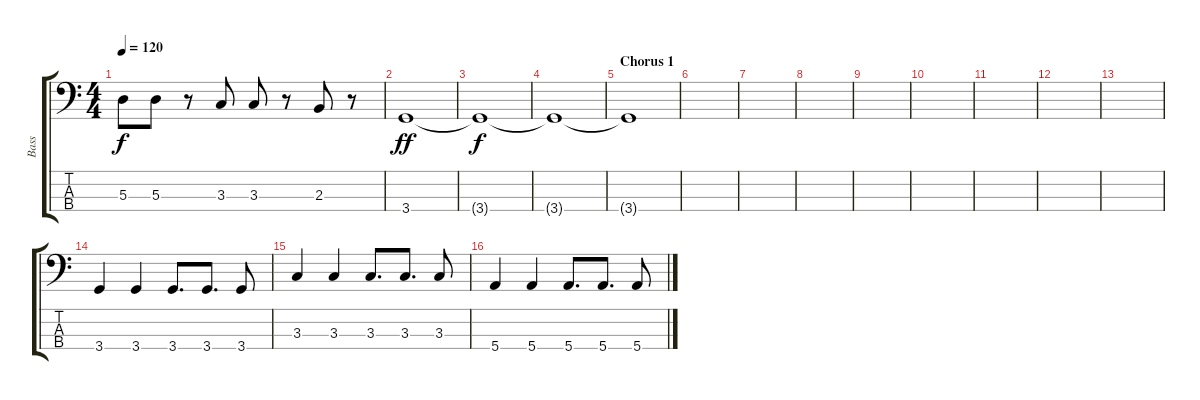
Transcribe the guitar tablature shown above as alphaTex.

\track ("Bass" "Bass") {instrument fretlessbass}
\staff {score tabs}
\tuning (G2 D2 A1 E1) {hide}
\ts (4 4)
\tempo 120
\clef f4
\ks c
5.3.8{dy f} 5.3.8 r.8 3.3.8 3.3.8 r.8 2.3.8 r.8 |
3.4.1{dy ff} |
3.4{t}.1{dy f} |
3.4{t}.1 |
\section ("" "Chorus 1")
3.4{t}.1 |
|
|
|
|
|
|
|
|
3.4.4 3.4.4 3.4.8{d} 3.4.8{d} 3.4.8 |
3.3.4 3.3.4 3.3.8{d} 3.3.8{d} 3.3.8 |
5.4.4 5.4.4 5.4.8{d} 5.4.8{d} 5.4.8
